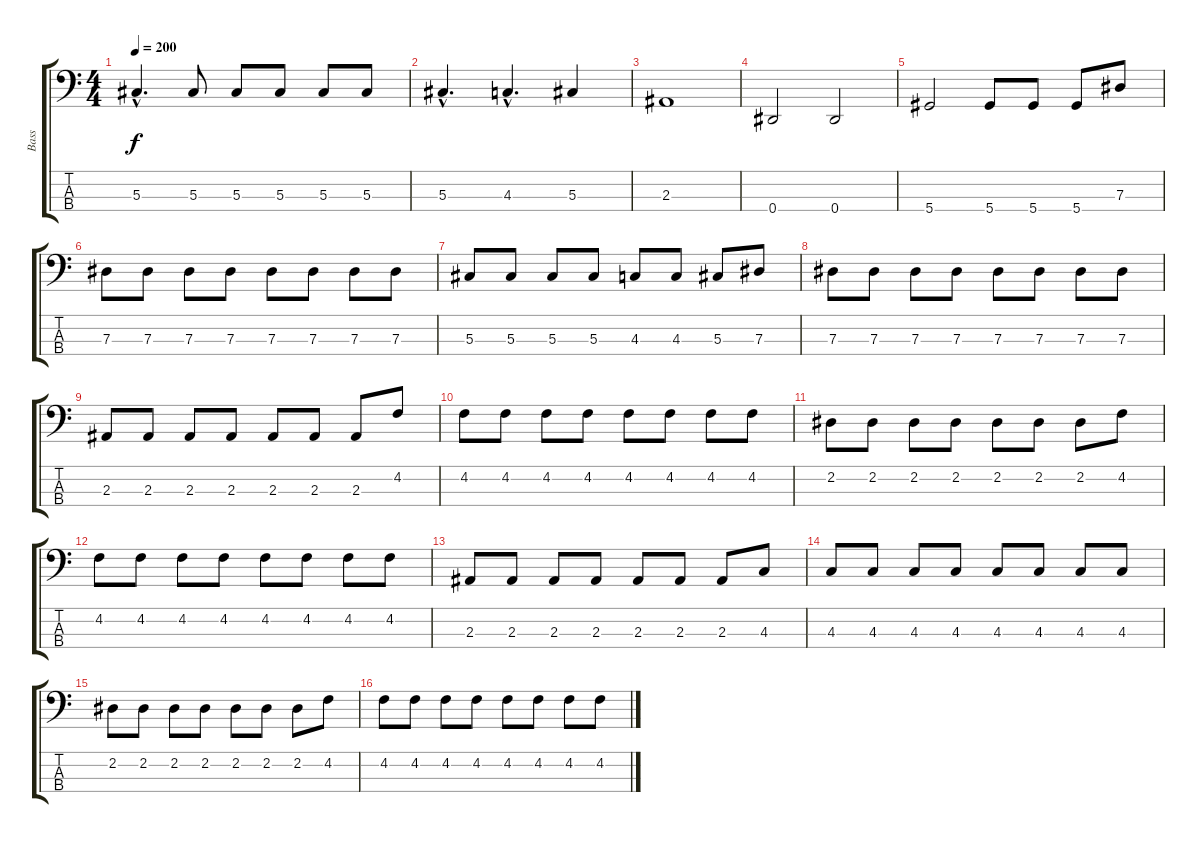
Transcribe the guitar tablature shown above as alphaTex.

\track ("Bass" "Bass") {instrument electricbasspick}
\staff {score tabs}
\tuning (Gb2 Db2 Ab1 Eb1) {hide}
\ts (4 4)
\tempo 200
\clef f4
\ks c
5.3{hac}.4{d dy f} 5.3.8 5.3.8 5.3.8 5.3.8 5.3.8 |
5.3{hac}.4{d} 4.3{hac}.4{d} 5.3.4 |
2.3.1 |
0.4.2 0.4.2 |
5.4.2 5.4.8 5.4.8 5.4.8 7.3.8 |
7.3.8 7.3.8 7.3.8 7.3.8 7.3.8 7.3.8 7.3.8 7.3.8 |
5.3.8 5.3.8 5.3.8 5.3.8 4.3.8 4.3.8 5.3.8 7.3.8 |
7.3.8 7.3.8 7.3.8 7.3.8 7.3.8 7.3.8 7.3.8 7.3.8 |
2.3.8 2.3.8 2.3.8 2.3.8 2.3.8 2.3.8 2.3.8 4.2.8 |
4.2.8 4.2.8 4.2.8 4.2.8 4.2.8 4.2.8 4.2.8 4.2.8 |
2.2.8 2.2.8 2.2.8 2.2.8 2.2.8 2.2.8 2.2.8 4.2.8 |
4.2.8 4.2.8 4.2.8 4.2.8 4.2.8 4.2.8 4.2.8 4.2.8 |
2.3.8 2.3.8 2.3.8 2.3.8 2.3.8 2.3.8 2.3.8 4.3.8 |
4.3.8 4.3.8 4.3.8 4.3.8 4.3.8 4.3.8 4.3.8 4.3.8 |
2.2.8 2.2.8 2.2.8 2.2.8 2.2.8 2.2.8 2.2.8 4.2.8 |
4.2.8 4.2.8 4.2.8 4.2.8 4.2.8 4.2.8 4.2.8 4.2.8
